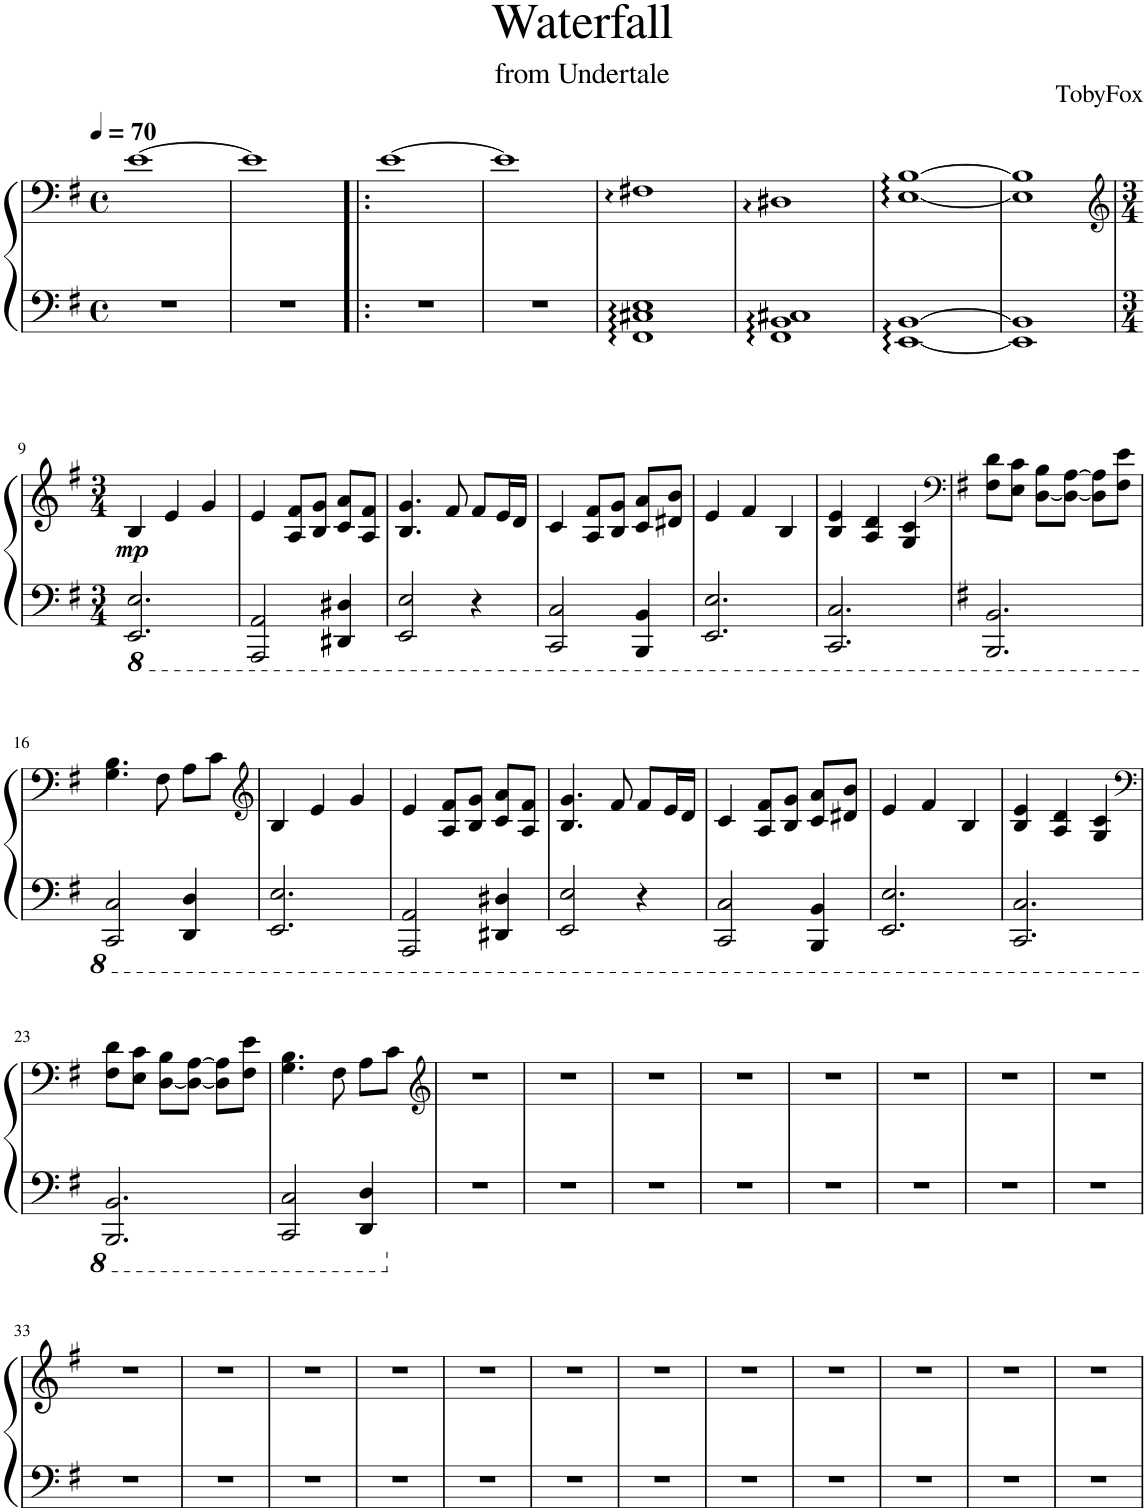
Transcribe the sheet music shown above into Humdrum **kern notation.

**kern	**kern	**dynam
*part1	*part1	*part1
*staff2	*staff1	*staff1/2
*I"Piano	*	*
*I'Pno.	*	*
*clefF4	*clefF4	*
*k[f#]	*k[f#]	*
*M4/4	*M4/4	*
*met(c)	*met(c)	*
*MM70	*MM70	*
=1	=1	=1
1r	[1e	.
=2	=2	=2
1r	1e]	.
=3!|:	=3!|:	=3!|:
1r	[1e	.
=4	=4	=4
1r	1e]	.
=5	=5	=5
1FF#:: 1C#X:: 1E::	1F#X::	.
=6	=6	=6
1FF#:: 1BB:: 1C#X::	1D#X::	.
=7	=7	=7
[1EE:: [1BB::	[1E:: [1B::	.
=8	=8	=8
1EE] 1BB]	1E] 1B]	.
!!LO:LB:g=z
=9	=9	=9
*	*clefG2	*
*k[f#]	*k[f#]	*
*M3/4	*M3/4	*
*8ba	*	*
!	!	!LO:DY:b
2.EEE/ 2.EE/	4B/	mp
.	4e/	.
.	4g/	.
=10	=10	=10
2AAAA/ 2AAA/	4e/	.
.	8A/ 8f#/L	.
.	8B/ 8g/J	.
4DDD#X/ 4DD#X/	8c/ 8a/L	.
.	8A/ 8f#/J	.
=11	=11	=11
2EEE/ 2EE/	4.B/ 4.g/	.
.	8f#/	.
4r	8f#/L	.
.	16e/L	.
.	16d/JJ	.
=12	=12	=12
2CCC/ 2CC/	4c/	.
.	8A/ 8f#/L	.
.	8B/ 8g/J	.
4BBBB/ 4BBB/	8c/ 8a/L	.
.	8d#X/ 8b/J	.
=13	=13	=13
2.EEE/ 2.EE/	4e/	.
.	4f#/	.
.	4B/	.
=14	=14	=14
2.CCC/ 2.CC/	4B/ 4e/	.
.	4A/ 4d/	.
.	4G/ 4c/	.
=15	=15	=15
*	*clefF4	*
*k[f#]	*k[f#]	*
2.BBBB/ 2.BBB/	8F#\ 8d\L	.
.	8E\ 8c\J	.
.	[8D\ 8B\L	.
.	8D\_ [8A\J	.
.	8D\] 8A\]L	.
.	8F#\ 8e\J	.
!!LO:LB:g=z
=16	=16	=16
2CCC/ 2CC/	4.G\ 4.B\	.
.	8F#\	.
4DDD/ 4DD/	8A\L	.
.	8c\J	.
=17	=17	=17
*	*clefG2	*
2.EEE/ 2.EE/	4B/	.
.	4e/	.
.	4g/	.
=18	=18	=18
2AAAA/ 2AAA/	4e/	.
.	8A/ 8f#/L	.
.	8B/ 8g/J	.
4DDD#X/ 4DD#X/	8c/ 8a/L	.
.	8A/ 8f#/J	.
=19	=19	=19
2EEE/ 2EE/	4.B/ 4.g/	.
.	8f#/	.
4r	8f#/L	.
.	16e/L	.
.	16d/JJ	.
=20	=20	=20
2CCC/ 2CC/	4c/	.
.	8A/ 8f#/L	.
.	8B/ 8g/J	.
4BBBB/ 4BBB/	8c/ 8a/L	.
.	8d#X/ 8b/J	.
=21	=21	=21
2.EEE/ 2.EE/	4e/	.
.	4f#/	.
.	4B/	.
=22	=22	=22
2.CCC/ 2.CC/	4B/ 4e/	.
.	4A/ 4d/	.
.	4G/ 4c/	.
!!LO:LB:g=z
=23	=23	=23
*	*clefF4	*
2.BBBB/ 2.BBB/	8F#\ 8d\L	.
.	8E\ 8c\J	.
.	[8D\ 8B\L	.
.	8D\_ [8A\J	.
.	8D\] 8A\]L	.
.	8F#\ 8e\J	.
=24	=24	=24
2CCC/ 2CC/	4.G\ 4.B\	.
.	8F#\	.
4DDD/ 4DD/	8A\L	.
.	8c\J	.
=25	=25	=25
*	*clefG2	*
*X8ba	*	*
2.r	2.r	.
=26	=26	=26
2.r	2.r	.
=27	=27	=27
2.r	2.r	.
=28	=28	=28
2.r	2.r	.
=29	=29	=29
2.r	2.r	.
=30	=30	=30
2.r	2.r	.
=31	=31	=31
2.r	2.r	.
=32	=32	=32
2.r	2.r	.
!!LO:LB:g=z
=33	=33	=33
2.r	2.r	.
=34	=34	=34
2.r	2.r	.
=35	=35	=35
2.r	2.r	.
=36	=36	=36
2.r	2.r	.
=37	=37	=37
2.r	2.r	.
=38	=38	=38
2.r	2.r	.
=39	=39	=39
2.r	2.r	.
=40	=40	=40
2.r	2.r	.
=41	=41	=41
2.r	2.r	.
=42	=42	=42
2.r	2.r	.
=43	=43	=43
2.r	2.r	.
=44	=44	=44
2.r	2.r	.
=	=	=
*-	*-	*-
